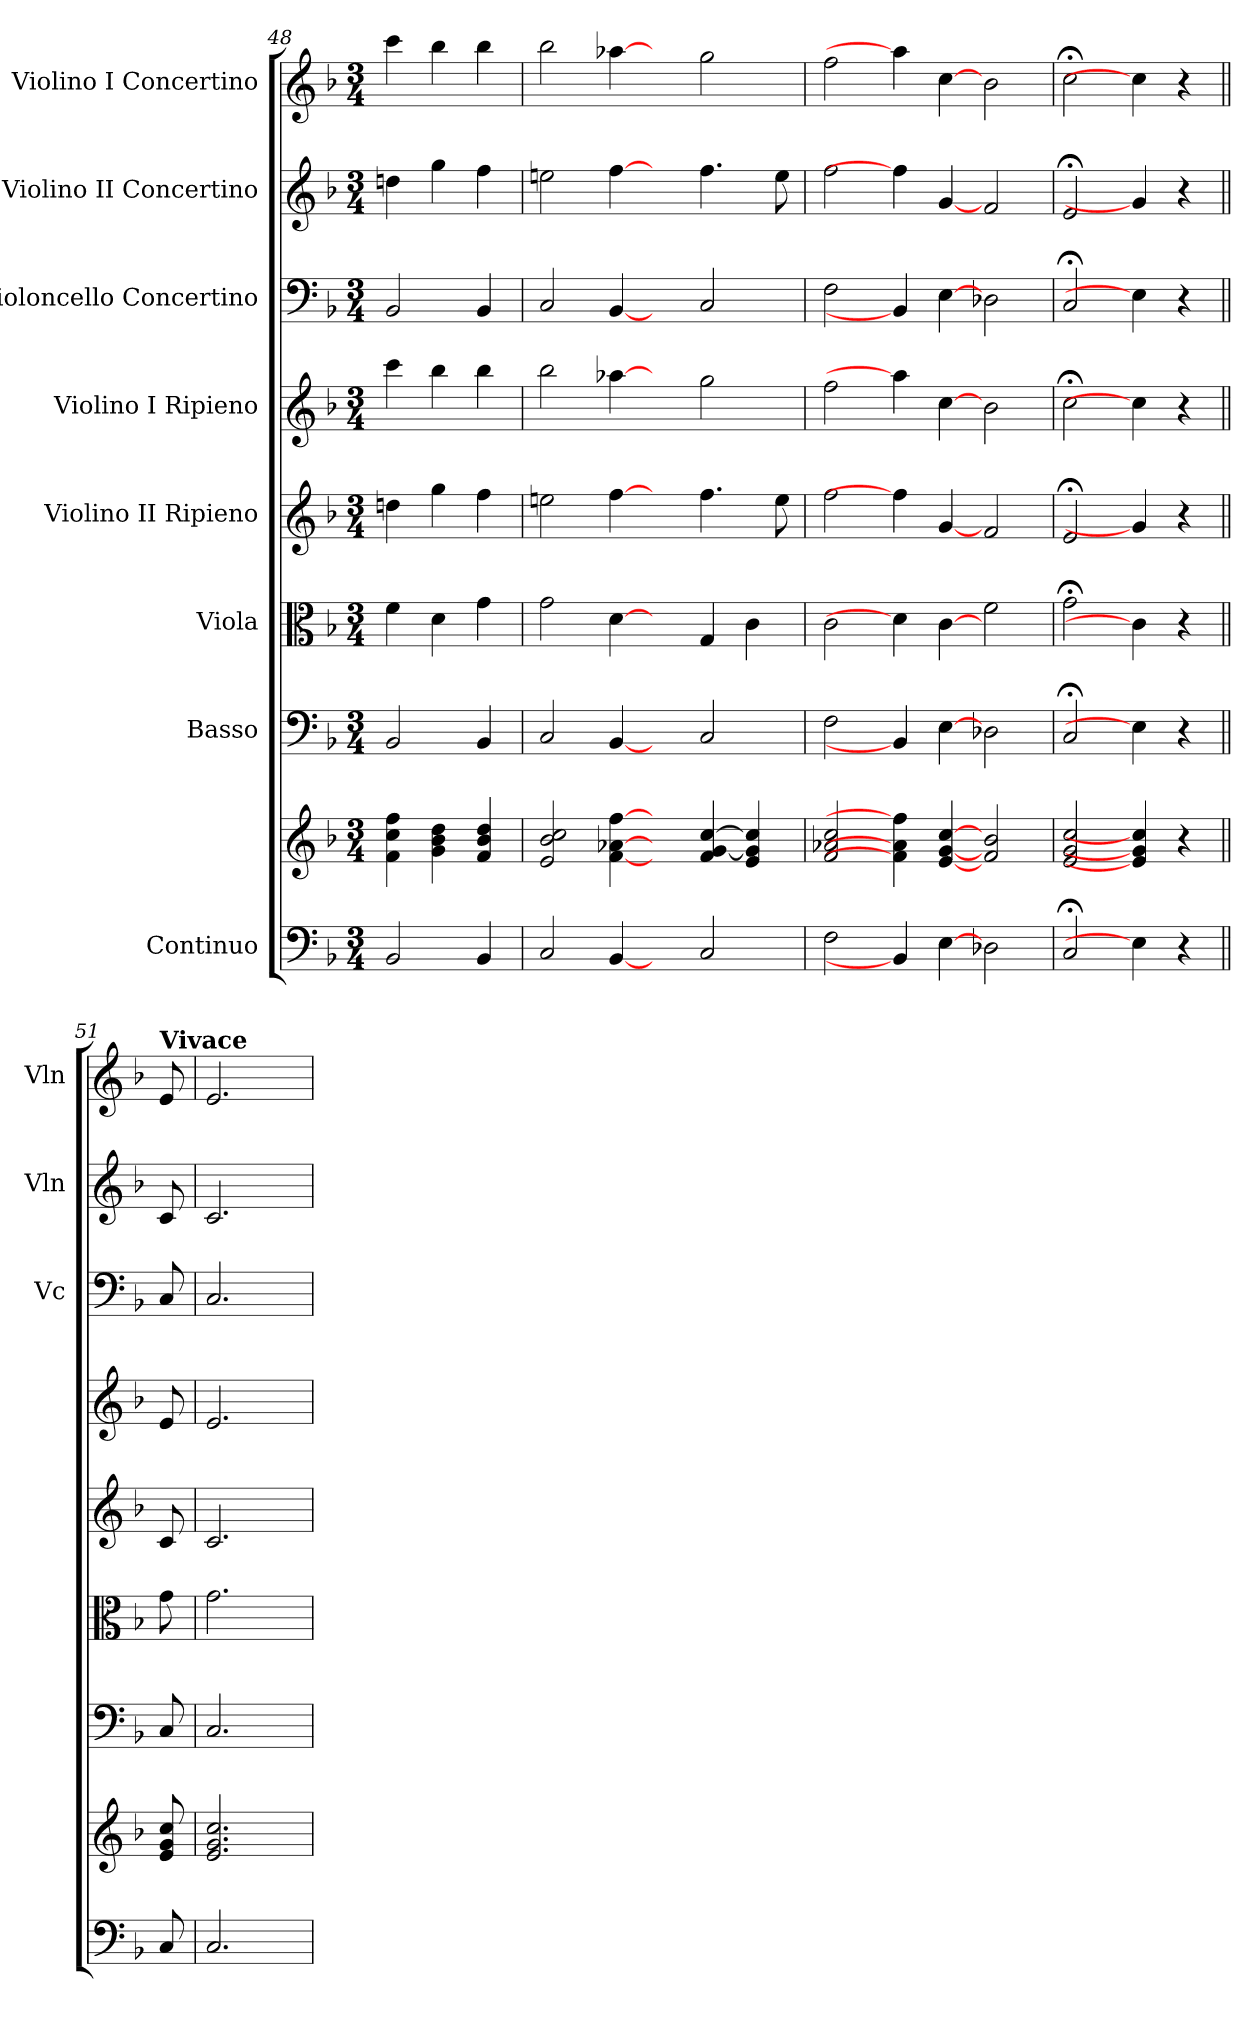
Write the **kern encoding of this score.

**kern	**kern	**kern	**kern	**kern	**kern	**kern	**kern	**kern
*part8	*part8	*part7	*part6	*part5	*part4	*part3	*part2	*part1
*staff9	*staff8	*staff7	*staff6	*staff5	*staff4	*staff3	*staff2	*staff1
*I"Continuo	*	*I"Basso	*I"Viola	*I"Violino II Ripieno	*I"Violino I Ripieno	*I"Violoncello Concertino	*I"Violino II Concertino	*I"Violino I Concertino
*	*	*	*	*	*	*I'Vc	*I'Vln	*I'Vln
*clefF4	*clefG2	*clefF4	*clefC3	*clefG2	*clefG2	*clefF4	*clefG2	*clefG2
*k[b-]	*k[b-]	*k[b-]	*k[b-]	*k[b-]	*k[b-]	*k[b-]	*k[b-]	*k[b-]
*M3/4	*M3/4	*M3/4	*M3/4	*M3/4	*M3/4	*M3/4	*M3/4	*M3/4
=48	=48	=48	=48	=48	=48	=48	=48	=48
2BB-/	4f\ 4cc\ 4ff\	2BB-/	4f\	4ddn\	4ccc\	2BB-/	4ddn\	4ccc\
.	4g\ 4b-\ 4dd\	.	4d\	4gg\	4bb-\	.	4gg\	4bb-\
4BB-/	4f/ 4b-/ 4dd/	4BB-/	4g\	4ff\	4bb-\	4BB-/	4ff\	4bb-\
=49	=49	=49	=49	=49	=49	=49	=49	=49
2C/	2e/ 2b-/ 2cc/	2C/	2g\	2een\	2bb-\	2C/	2een\	2bb-\
[4BB-/	[4f\ [4a-X\ [4ff\	[4BB-/	[4d\	[4ff\	[4aa-X\	[4BB-/	[4ff\	[4aa-X\
4ryy	4ryy	4ryy	4ryy	4ryy	4ryy	4ryy	4ryy	4ryy
2C/	4f/ [4g/ [4cc/	2C/	4G/	4.ff\	2gg\	2C/	4.ff\	2gg\
.	4e/ 4g/] 4cc/]	.	4c\	.	.	.	.	.
.	.	.	.	8ee\	.	.	8ee\	.
=50	=50	=50	=50	=50	=50	=50	=50	=50
2F\	2f/ 2a-X/ 2cc/	2F\	2c\	2ff\	2ff\	2F\	2ff\	2ff\
4BB-/]	4f\] 4a-\] 4ff\]	4BB-/]	4d\]	4ff\]	4aa-\]	4BB-/]	4ff\]	4aa-\]
[4E\	[4e/ [4g/ [4cc/	[4E\	[4c\	[4g/	[4cc\	[4E\	[4g/	[4cc\
2D-X\	2f/ 2b-/	2D-X\	2f\	2f/	2b-\	2D-X\	2f/	2b-\
=51	=51	=51	=51	=51	=51	=51	=51	=51
2C;</	2e/ 2g/ 2cc/	2C;</	2g;<\	2e;</	2cc;<\	2C;</	2e;</	2cc;<\
4E\]	4e/] 4g/] 4cc/]	4E\]	4c\]	4g/]	4cc\]	4E\]	4g/]	4cc\]
4r	4r	4r	4r	4r	4r	4r	4r	4r
!!LO:PB:g=z
=51X1||	=51X1||	=51X1||	=51X1||	=51X1||	=51X1||	=51X1||	=51X1||	=51X1||
!	!	!	!	!	!	!	!	!LO:TX:a:B:t=Vivace
8C/	8e/ 8g/ 8cc/	8C/	8g\	8c/	8e/	8C/	8c/	8e/
=52	=52	=52	=52	=52	=52	=52	=52	=52
2.C/	2.e/ 2.g/ 2.cc/	2.C/	2.g\	2.c/	2.e/	2.C/	2.c/	2.e/
=	=	=	=	=	=	=	=	=
*-	*-	*-	*-	*-	*-	*-	*-	*-
